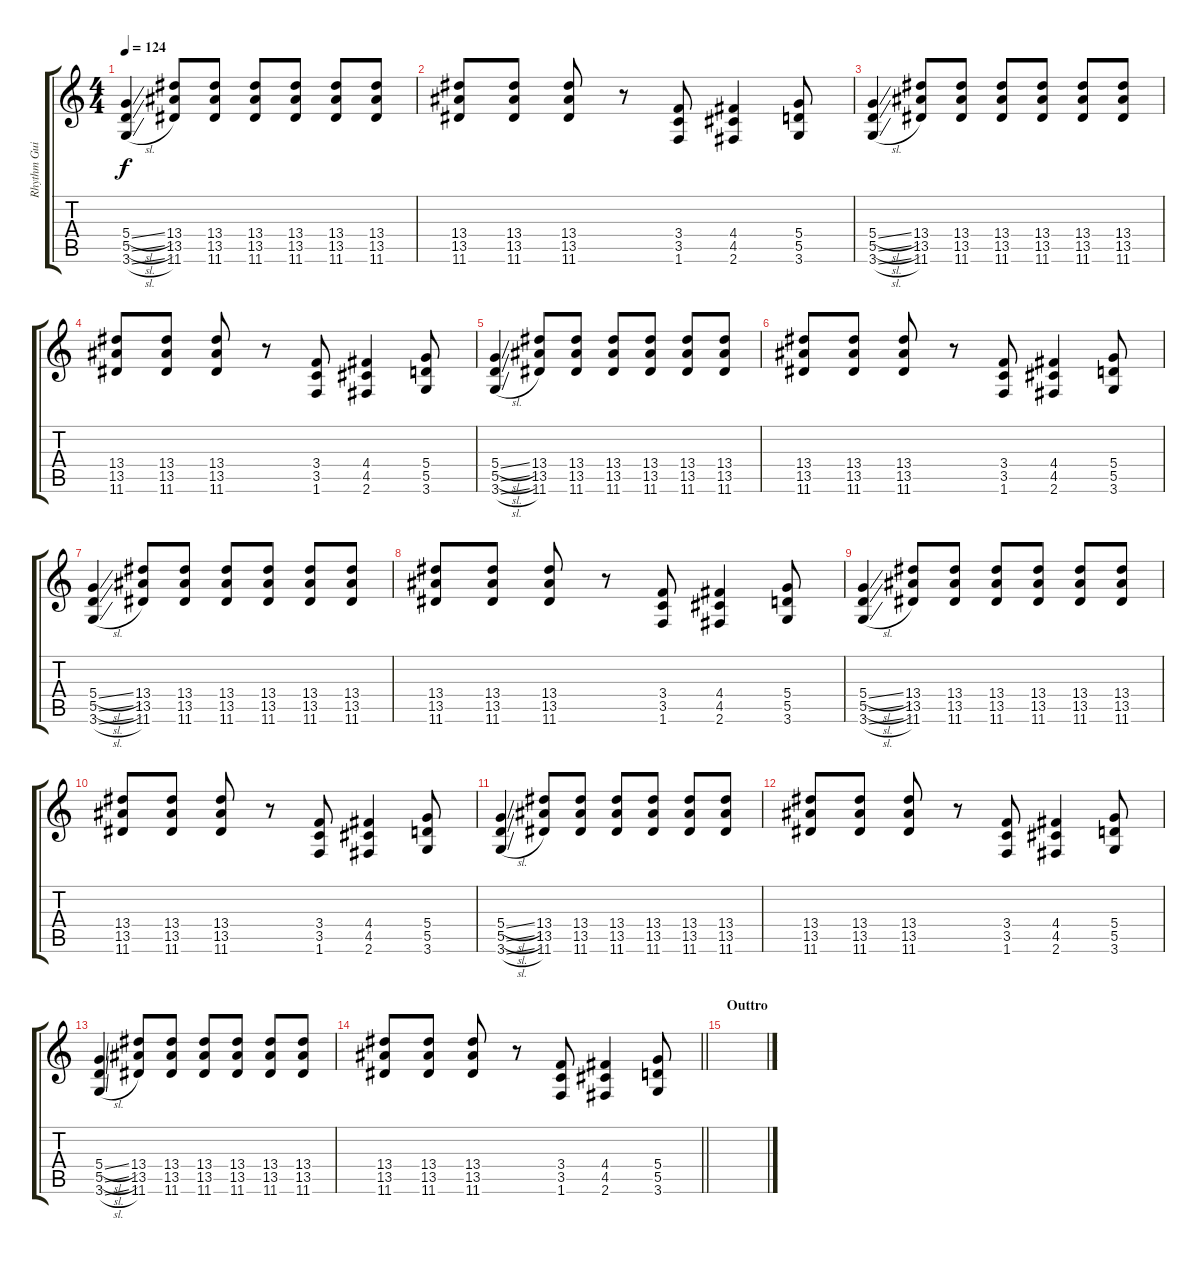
\track ("Rhythm Guitar" "Rhythm Gui") {instrument distortionguitar}
\staff {score tabs}
\tuning (E4 B3 G3 D3 A2 E2) {hide}
\ts (4 4)
\tempo 124
\clef g2
\ks c
(5.4{sl} 5.5{sl} 3.6{sl}).4{dy f} (13.4 13.5 11.6).8 (13.4 13.5 11.6).8 (13.4 13.5 11.6).8 (13.4 13.5 11.6).8 (13.4 13.5 11.6).8 (13.4 13.5 11.6).8 |
(13.4 13.5 11.6).8 (13.4 13.5 11.6).8 (13.4 13.5 11.6).8 r.8 (3.4 3.5 1.6).8 (4.4 4.5 2.6).4 (5.4 5.5 3.6).8 |
(5.4{sl} 5.5{sl} 3.6{sl}).4 (13.4 13.5 11.6).8 (13.4 13.5 11.6).8 (13.4 13.5 11.6).8 (13.4 13.5 11.6).8 (13.4 13.5 11.6).8 (13.4 13.5 11.6).8 |
(13.4 13.5 11.6).8 (13.4 13.5 11.6).8 (13.4 13.5 11.6).8 r.8 (3.4 3.5 1.6).8 (4.4 4.5 2.6).4 (5.4 5.5 3.6).8 |
(5.4{sl} 5.5{sl} 3.6{sl}).4 (13.4 13.5 11.6).8 (13.4 13.5 11.6).8 (13.4 13.5 11.6).8 (13.4 13.5 11.6).8 (13.4 13.5 11.6).8 (13.4 13.5 11.6).8 |
(13.4 13.5 11.6).8 (13.4 13.5 11.6).8 (13.4 13.5 11.6).8 r.8 (3.4 3.5 1.6).8 (4.4 4.5 2.6).4 (5.4 5.5 3.6).8 |
(5.4{sl} 5.5{sl} 3.6{sl}).4 (13.4 13.5 11.6).8 (13.4 13.5 11.6).8 (13.4 13.5 11.6).8 (13.4 13.5 11.6).8 (13.4 13.5 11.6).8 (13.4 13.5 11.6).8 |
(13.4 13.5 11.6).8 (13.4 13.5 11.6).8 (13.4 13.5 11.6).8 r.8 (3.4 3.5 1.6).8 (4.4 4.5 2.6).4 (5.4 5.5 3.6).8 |
(5.4{sl} 5.5{sl} 3.6{sl}).4 (13.4 13.5 11.6).8 (13.4 13.5 11.6).8 (13.4 13.5 11.6).8 (13.4 13.5 11.6).8 (13.4 13.5 11.6).8 (13.4 13.5 11.6).8 |
(13.4 13.5 11.6).8 (13.4 13.5 11.6).8 (13.4 13.5 11.6).8 r.8 (3.4 3.5 1.6).8 (4.4 4.5 2.6).4 (5.4 5.5 3.6).8 |
(5.4{sl} 5.5{sl} 3.6{sl}).4 (13.4 13.5 11.6).8 (13.4 13.5 11.6).8 (13.4 13.5 11.6).8 (13.4 13.5 11.6).8 (13.4 13.5 11.6).8 (13.4 13.5 11.6).8 |
(13.4 13.5 11.6).8 (13.4 13.5 11.6).8 (13.4 13.5 11.6).8 r.8 (3.4 3.5 1.6).8 (4.4 4.5 2.6).4 (5.4 5.5 3.6).8 |
(5.4{sl} 5.5{sl} 3.6{sl}).4 (13.4 13.5 11.6).8 (13.4 13.5 11.6).8 (13.4 13.5 11.6).8 (13.4 13.5 11.6).8 (13.4 13.5 11.6).8 (13.4 13.5 11.6).8 |
\barLineRight lightlight
(13.4 13.5 11.6).8 (13.4 13.5 11.6).8 (13.4 13.5 11.6).8 r.8 (3.4 3.5 1.6).8 (4.4 4.5 2.6).4 (5.4 5.5 3.6).8 |
\section ("" "Outtro")
